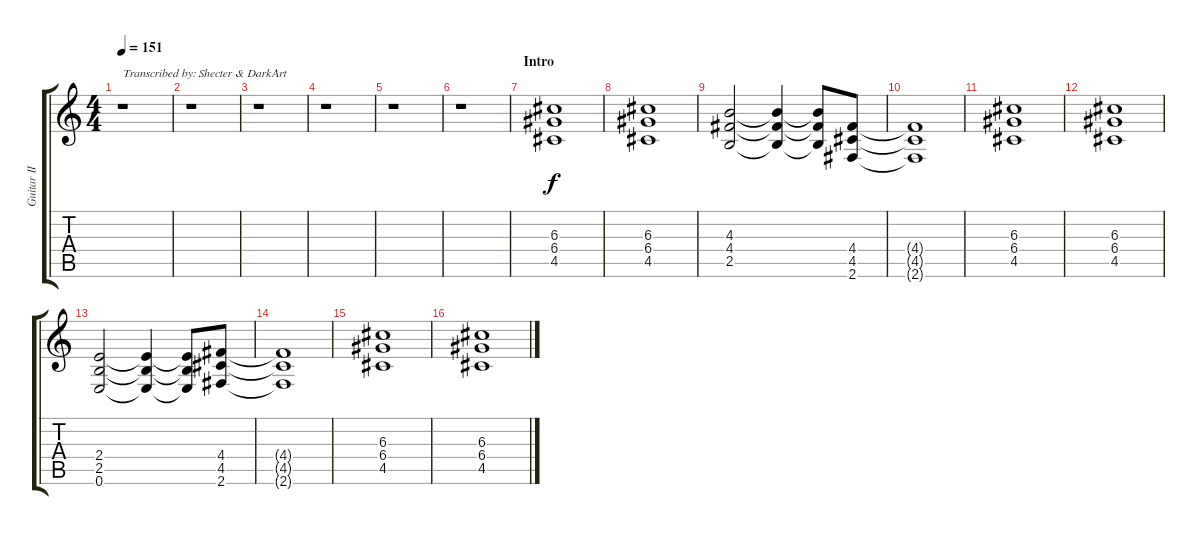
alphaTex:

\track ("Guitar II" "Guitar II") {instrument overdrivenguitar}
\staff {score tabs}
\tuning (E4 B3 G3 D3 A2 E2) {hide}
\ts (4 4)
\tempo 151
\clef g2
\ks c
r.1{txt "Transcribed by: Shecter & DarkArt" dy f instrument overdrivenguitar} |
r.1 |
r.1 |
r.1 |
r.1 |
r.1 |
\section ("" "Intro")
(6.3 6.4 4.5).1 |
(6.3 6.4 4.5).1 |
(4.3 4.4 2.5).2 (4.3{t} 4.4{t} 2.5{t}).4 (4.3{t} 4.4{t} 2.5{t}).8 (4.4 4.5 2.6).8 |
(4.4{t} 4.5{t} 2.6{t}).1 |
(6.3 6.4 4.5).1 |
(6.3 6.4 4.5).1 |
(2.4 2.5 0.6).2 (2.4{t} 2.5{t} 0.6{t}).4 (2.4{t} 2.5{t} 0.6{t}).8 (4.4 4.5 2.6).8 |
(4.4{t} 4.5{t} 2.6{t}).1 |
(6.3 6.4 4.5).1 |
(6.3 6.4 4.5).1
